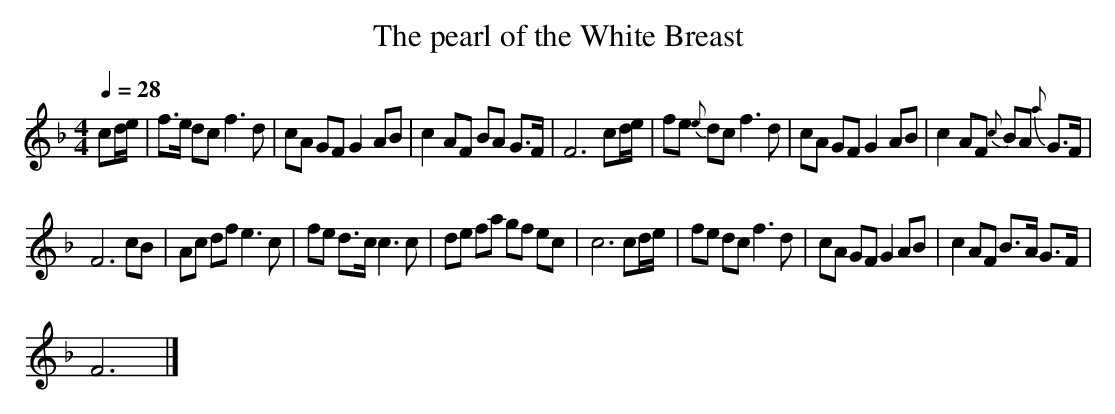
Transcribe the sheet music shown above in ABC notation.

X:1
T: The pearl of the White Breast
M: 4/4
L: 1/8
Q: 1/4=28
K:F % 1 flats
V:1
cd/e/ | f>e dc f3 d | cA GF G2 AB | c2 AF BA G>F | F6 cd/e/ | fe {e}dc f3 d | cA GF G2 AB | c2 AF {c}BA {a}G>F |
F6 cB | Ac df e3 c | fe d>c c3 c | de fa gf ec | c6 cd/e/ | fe dc f3 d | cA GF G2 AB | c2 AF B>A G>F |
F6 |]
